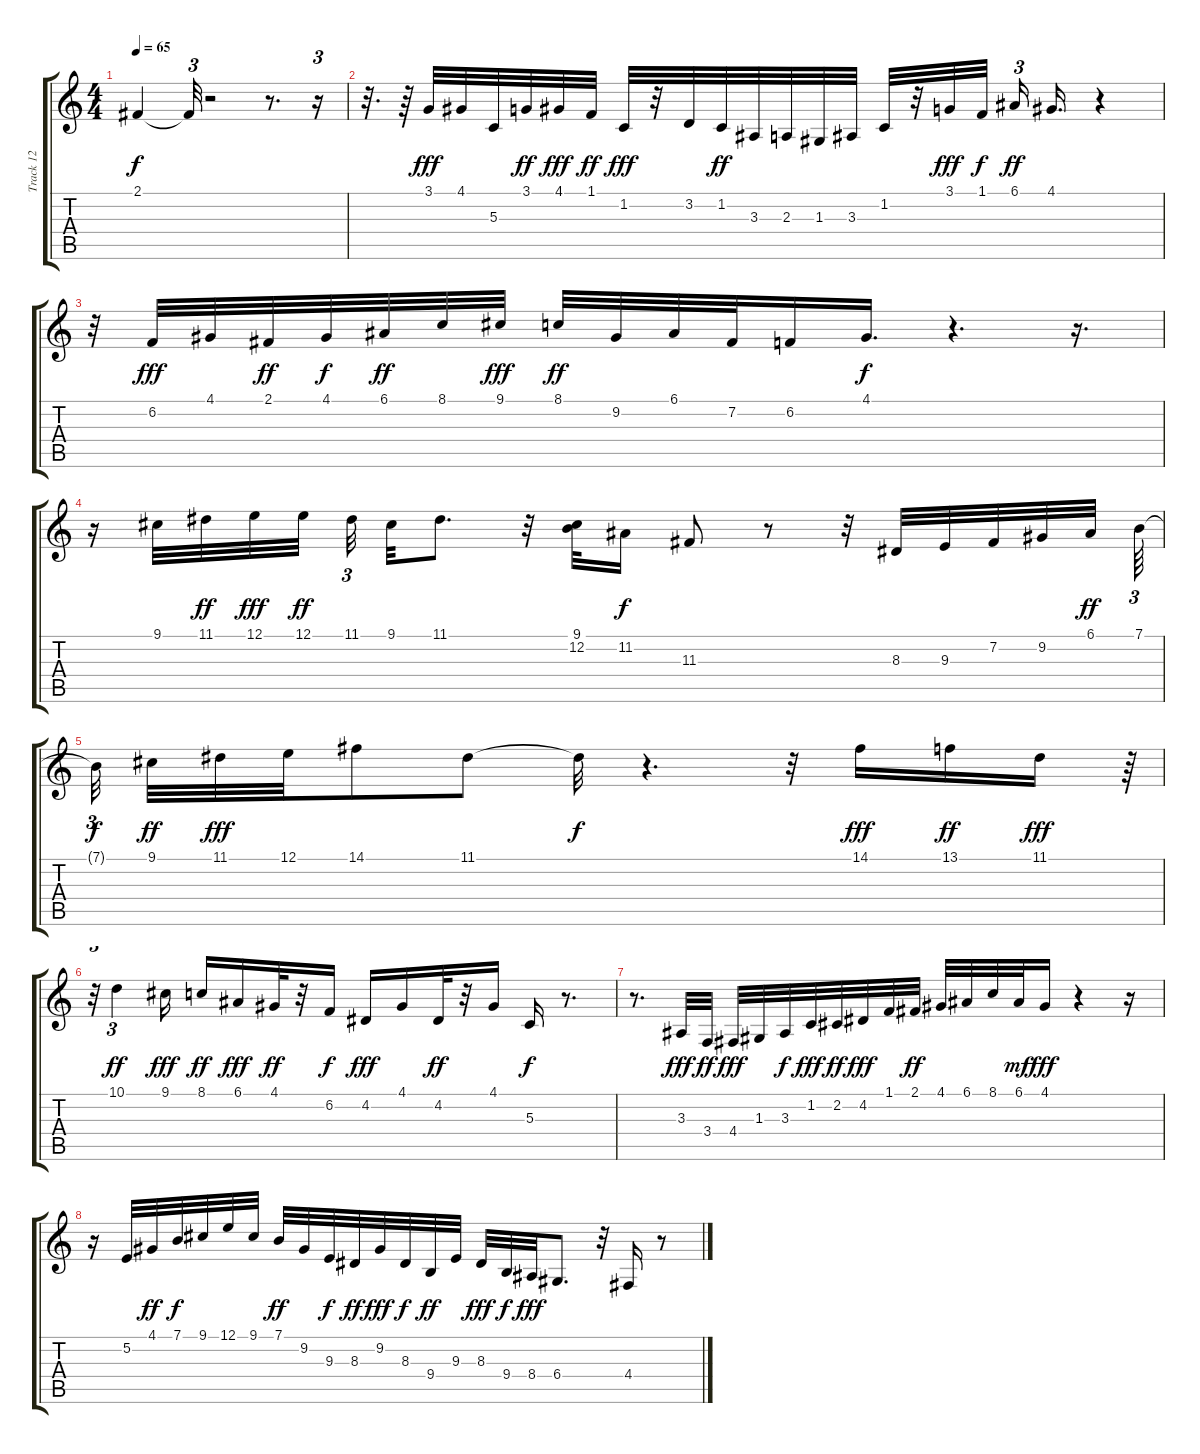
\track ("Track 12" "Track 12") {instrument altosax}
\staff {score tabs}
\tuning (E4 B3 G3 D3 A2 E2) {hide}
\ts (4 4)
\tempo 65
\clef g2
\ks c
2.1{t}.4{dy f} 2.1{t}.32{tu (3 2)} r.2 r.8{d} r.16{tu (3 2)} |
r.32{d} r.64 3.1.32{dy fff} 4.1.32 5.3.32 3.1.32{dy ff} 4.1.32{dy fff} 1.1.32{dy ff} 1.2.32{dy fff} r.32 3.2.32 1.2.32{dy ff} 3.3.32 2.3.32 1.3.32 3.3.32 1.2.32 r.32 3.1.32{dy fff} 1.1.32{dy f} 6.1.16{tu (3 2) dy ff} 4.1.16{d} r.4 |
r.32 6.2.32{dy fff} 4.1.32 2.1.32{dy ff} 4.1.32{dy f} 6.1.32{dy ff} 8.1.32 9.1.32{dy fff} 8.1.32{dy ff} 9.2.32 6.1.32 7.2.32 6.2.16 4.1.16{d dy f} r.4{d} r.16{d} |
r.16 9.1.32 11.1.32{dy ff} 12.1.32{dy fff} 12.1.32{dy ff} 11.1.32{tu (3 2)} 9.1.32 11.1.8{d} r.32 (9.1 12.2).32 11.2.16{dy f} 11.3.8 r.8 r.32 8.3.32 9.3.32 7.2.32 9.2.32 6.1.32{dy ff} 7.1.64{tu (3 2)} |
7.1{t}.32{tu (3 2) dy f} 9.1.32{dy ff} 11.1.32{dy fff} 12.1.32 14.1.8 11.1.8 11.1{t}.32{dy f} r.4{d} r.32 14.1.16{dy fff} 13.1.16{dy ff} 11.1.16{dy fff} r.64{tu (3 2)} |
r.32{tu (3 2)} 10.1.4{tu (3 2) dy ff} 9.1.16{dy fff} 8.1.16{dy ff} 6.1.16{dy fff} 4.1.32{dy ff} r.32 6.2.16{dy f} 4.2.16{dy fff} 4.1.16 4.2.32{dy ff} r.32 4.1.16 5.3.16{dy f} r.8{d} |
r.8{d} 3.3.32{dy fff} 3.4.32{dy ff} 4.4.32{dy fff} 1.3.32 3.3.32{dy f} 1.2.32{dy fff} 2.2.32{dy ff} 4.2.32{dy fff} 1.1.32 2.1.32{dy ff} 4.1.32 6.1.32 8.1.32 6.1.32{dy mf} 4.1.16{dy fff} r.4 r.16 |
r.16 5.2.32 4.1.32{dy ff} 7.1.32{dy f} 9.1.32 12.1.32 9.1.32 7.1.32{dy ff} 9.2.32 9.3.32{dy f} 8.3.32{dy ff} 9.2.32{dy fff} 8.3.32{dy f} 9.4.32{dy ff} 9.3.32 8.3.32{dy fff} 9.4.32{dy f} 8.4.32{dy fff} 6.4.8{d} r.32 4.4.16 r.8
